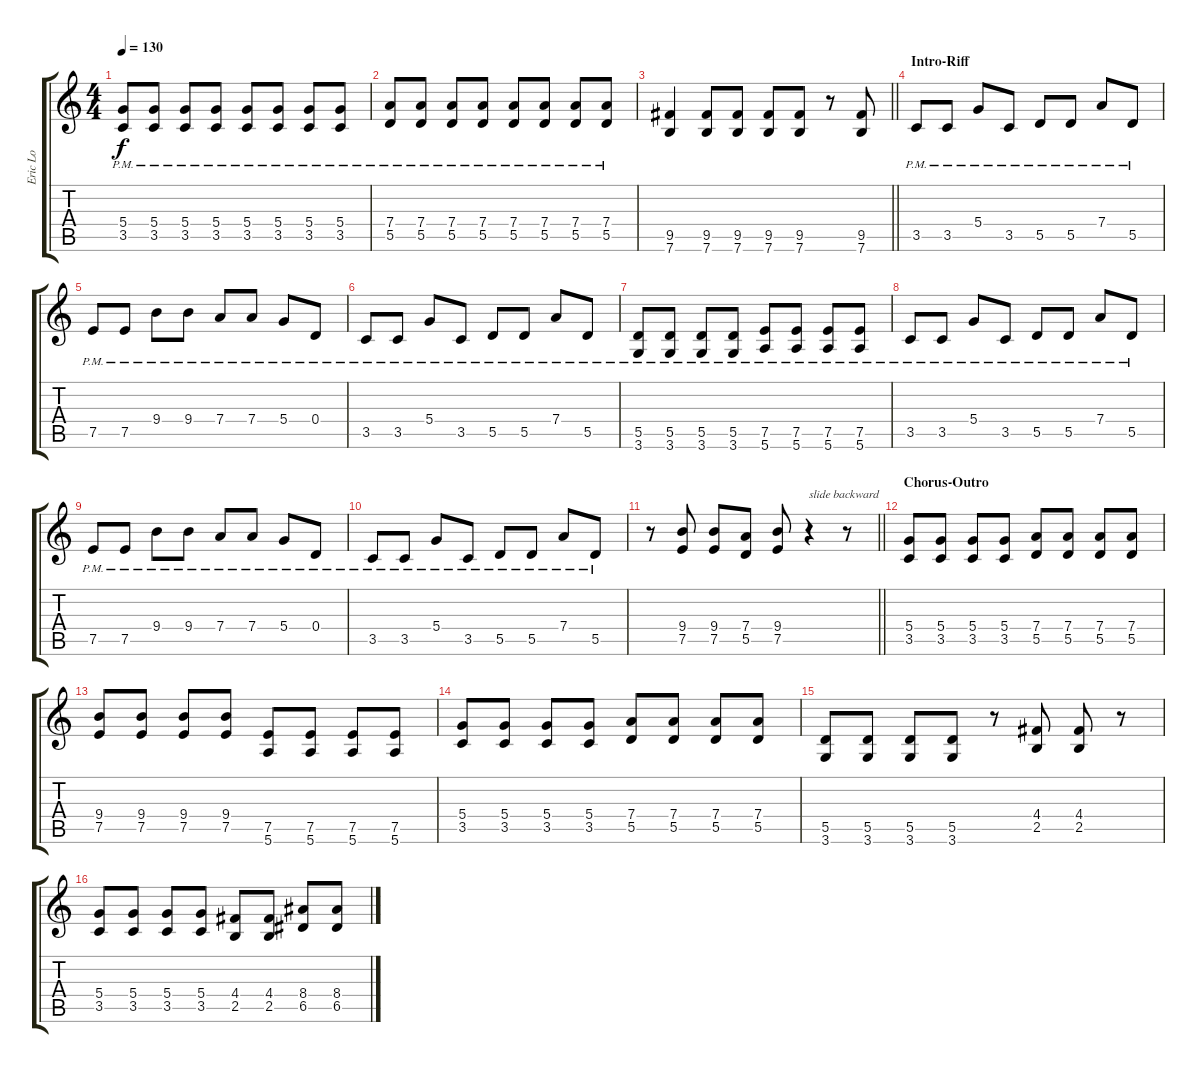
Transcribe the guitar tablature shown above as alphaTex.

\track ("Eric Lo" "Eric Lo") {instrument distortionguitar}
\staff {score tabs}
\tuning (E4 B3 G3 D3 A2 E2) {hide}
\ts (4 4)
\tempo 130
\clef g2
\ks c
(5.4{pm} 3.5{pm}).8{dy f} (5.4{pm} 3.5{pm}).8 (5.4{pm} 3.5{pm}).8 (5.4{pm} 3.5{pm}).8 (5.4{pm} 3.5{pm}).8 (5.4{pm} 3.5{pm}).8 (5.4{pm} 3.5{pm}).8 (5.4{pm} 3.5{pm}).8 |
(7.4{pm} 5.5{pm}).8 (7.4{pm} 5.5{pm}).8 (7.4{pm} 5.5{pm}).8 (7.4{pm} 5.5{pm}).8 (7.4{pm} 5.5{pm}).8 (7.4{pm} 5.5{pm}).8 (7.4{pm} 5.5{pm}).8 (7.4{pm} 5.5{pm}).8 |
\barLineRight lightlight
(9.5 7.6).4 (9.5 7.6).8 (9.5 7.6).8 (9.5 7.6).8 (9.5 7.6).8 r.8 (9.5 7.6).8 |
\section ("" "Intro-Riff")
3.5{pm}.8 3.5{pm}.8 5.4{pm}.8 3.5{pm}.8 5.5{pm}.8 5.5{pm}.8 7.4{pm}.8 5.5{pm}.8 |
7.5{pm}.8 7.5{pm}.8 9.4{pm}.8 9.4{pm}.8 7.4{pm}.8 7.4{pm}.8 5.4{pm}.8 0.4{pm}.8 |
3.5{pm}.8 3.5{pm}.8 5.4{pm}.8 3.5{pm}.8 5.5{pm}.8 5.5{pm}.8 7.4{pm}.8 5.5{pm}.8 |
(5.5{pm} 3.6{pm}).8 (5.5{pm} 3.6{pm}).8 (5.5{pm} 3.6{pm}).8 (5.5{pm} 3.6{pm}).8 (7.5{pm} 5.6{pm}).8 (7.5{pm} 5.6{pm}).8 (7.5{pm} 5.6{pm}).8 (7.5{pm} 5.6{pm}).8 |
3.5{pm}.8 3.5{pm}.8 5.4{pm}.8 3.5{pm}.8 5.5{pm}.8 5.5{pm}.8 7.4{pm}.8 5.5{pm}.8 |
7.5{pm}.8 7.5{pm}.8 9.4{pm}.8 9.4{pm}.8 7.4{pm}.8 7.4{pm}.8 5.4{pm}.8 0.4{pm}.8 |
3.5{pm}.8 3.5{pm}.8 5.4{pm}.8 3.5{pm}.8 5.5{pm}.8 5.5{pm}.8 7.4{pm}.8 5.5{pm}.8 |
\barLineRight lightlight
r.8 (9.4 7.5).8 (9.4 7.5).8 (7.4 5.5).8 (9.4 7.5).8 r.4{txt "slide backward"} r.8 |
\section ("" "Chorus-Outro")
(5.4 3.5).8 (5.4 3.5).8 (5.4 3.5).8 (5.4 3.5).8 (7.4 5.5).8 (7.4 5.5).8 (7.4 5.5).8 (7.4 5.5).8 |
(9.4 7.5).8 (9.4 7.5).8 (9.4 7.5).8 (9.4 7.5).8 (7.5 5.6).8 (7.5 5.6).8 (7.5 5.6).8 (7.5 5.6).8 |
(5.4 3.5).8 (5.4 3.5).8 (5.4 3.5).8 (5.4 3.5).8 (7.4 5.5).8 (7.4 5.5).8 (7.4 5.5).8 (7.4 5.5).8 |
(5.5 3.6).8 (5.5 3.6).8 (5.5 3.6).8 (5.5 3.6).8 r.8 (4.4 2.5).8 (4.4 2.5).8 r.8 |
(5.4 3.5).8 (5.4 3.5).8 (5.4 3.5).8 (5.4 3.5).8 (4.4 2.5).8 (4.4 2.5).8 (8.4 6.5).8 (8.4 6.5).8
